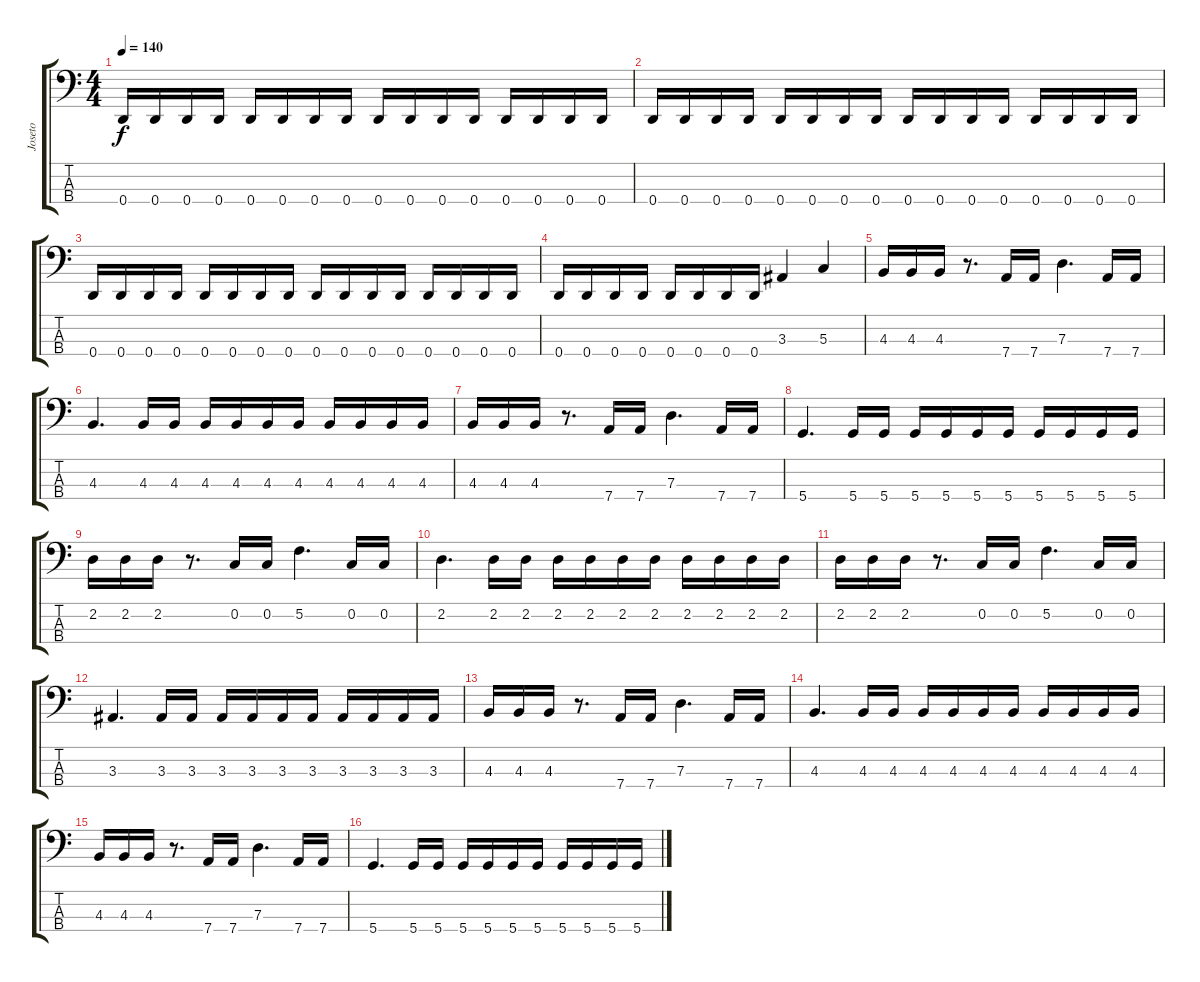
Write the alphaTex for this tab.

\track ("Joseto" "Joseto") {instrument electricbassfinger}
\staff {score tabs}
\tuning (F2 C2 G1 D1) {hide}
\ts (4 4)
\tempo 140
\clef f4
\ks c
0.4.16{dy f} 0.4.16 0.4.16 0.4.16 0.4.16 0.4.16 0.4.16 0.4.16 0.4.16 0.4.16 0.4.16 0.4.16 0.4.16 0.4.16 0.4.16 0.4.16 |
0.4.16 0.4.16 0.4.16 0.4.16 0.4.16 0.4.16 0.4.16 0.4.16 0.4.16 0.4.16 0.4.16 0.4.16 0.4.16 0.4.16 0.4.16 0.4.16 |
0.4.16 0.4.16 0.4.16 0.4.16 0.4.16 0.4.16 0.4.16 0.4.16 0.4.16 0.4.16 0.4.16 0.4.16 0.4.16 0.4.16 0.4.16 0.4.16 |
0.4.16 0.4.16 0.4.16 0.4.16 0.4.16 0.4.16 0.4.16 0.4.16 3.3.4 5.3.4 |
4.3.16 4.3.16 4.3.16 r.8{d} 7.4.16 7.4.16 7.3.4{d} 7.4.16 7.4.16 |
4.3.4{d} 4.3.16 4.3.16 4.3.16 4.3.16 4.3.16 4.3.16 4.3.16 4.3.16 4.3.16 4.3.16 |
4.3.16 4.3.16 4.3.16 r.8{d} 7.4.16 7.4.16 7.3.4{d} 7.4.16 7.4.16 |
5.4.4{d} 5.4.16 5.4.16 5.4.16 5.4.16 5.4.16 5.4.16 5.4.16 5.4.16 5.4.16 5.4.16 |
2.2.16 2.2.16 2.2.16 r.8{d} 0.2.16 0.2.16 5.2.4{d} 0.2.16 0.2.16 |
2.2.4{d} 2.2.16 2.2.16 2.2.16 2.2.16 2.2.16 2.2.16 2.2.16 2.2.16 2.2.16 2.2.16 |
2.2.16 2.2.16 2.2.16 r.8{d} 0.2.16 0.2.16 5.2.4{d} 0.2.16 0.2.16 |
3.3.4{d} 3.3.16 3.3.16 3.3.16 3.3.16 3.3.16 3.3.16 3.3.16 3.3.16 3.3.16 3.3.16 |
4.3.16 4.3.16 4.3.16 r.8{d} 7.4.16 7.4.16 7.3.4{d} 7.4.16 7.4.16 |
4.3.4{d} 4.3.16 4.3.16 4.3.16 4.3.16 4.3.16 4.3.16 4.3.16 4.3.16 4.3.16 4.3.16 |
4.3.16 4.3.16 4.3.16 r.8{d} 7.4.16 7.4.16 7.3.4{d} 7.4.16 7.4.16 |
5.4.4{d} 5.4.16 5.4.16 5.4.16 5.4.16 5.4.16 5.4.16 5.4.16 5.4.16 5.4.16 5.4.16
